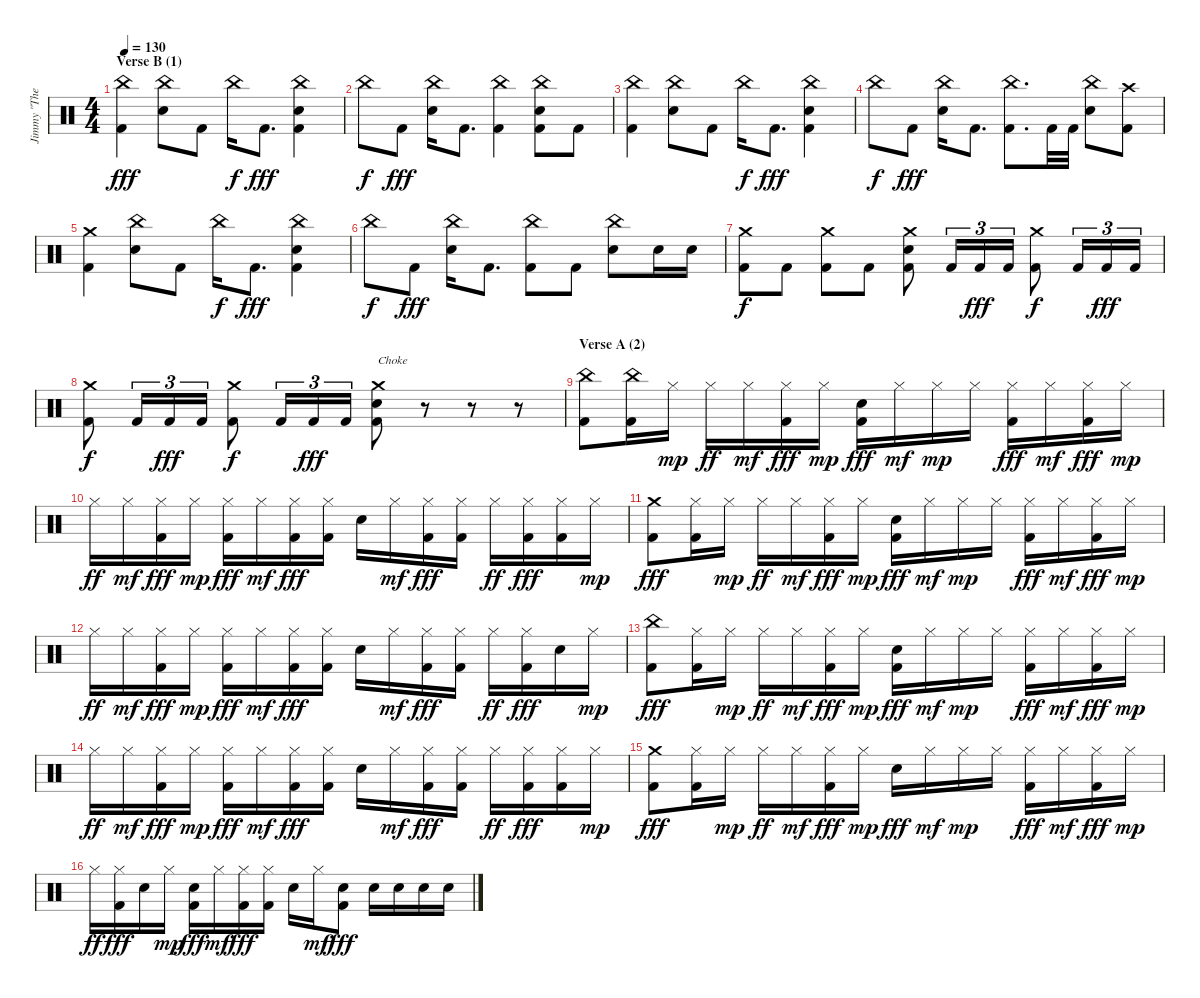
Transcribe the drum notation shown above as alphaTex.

\track ("Jimmy \"The Rev\" Sullivan (Drums)" "Jimmy \"The") {instrument percussion}
\staff {score}
\articulation defaults
\ts (4 4)
\section ("" "Verse B (1)")
\tempo 130
\clef neutral
\ks c
("China (hit)" "Kick (hit) 2").4{dy fff} ("China (hit)" "Electric Snare (hit)").8 "Kick (hit) 2".8 "China (hit)".16{dy f} "Kick (hit) 2".8{d dy fff} ("China (hit)" "Electric Snare (hit)" "Kick (hit) 2").4 |
"China (hit)".8{dy f} "Kick (hit) 2".8{dy fff} ("China (hit)" "Electric Snare (hit)").16 "Kick (hit) 2".8{d} ("China (hit)" "Kick (hit) 2").4 ("China (hit)" "Electric Snare (hit)" "Kick (hit) 2").8 "Kick (hit) 2".8 |
("China (hit)" "Kick (hit) 2").4 ("China (hit)" "Electric Snare (hit)").8 "Kick (hit) 2".8 "China (hit)".16{dy f} "Kick (hit) 2".8{d dy fff} ("China (hit)" "Electric Snare (hit)" "Kick (hit) 2").4 |
"China (hit)".8{dy f} "Kick (hit) 2".8{dy fff} ("China (hit)" "Electric Snare (hit)").16 "Kick (hit) 2".8{d} ("China (hit)" "Kick (hit) 2").8{d} "Kick (hit) 2".32 "Kick (hit) 2".32 ("China (hit)" "Electric Snare (hit)").8 ("Crash high (hit)" "Kick (hit) 2").8 |
("Crash medium (hit)" "Kick (hit) 2").4 ("China (hit)" "Electric Snare (hit)").8 "Kick (hit) 2".8 "China (hit)".16{dy f} "Kick (hit) 2".8{d dy fff} ("China (hit)" "Electric Snare (hit)" "Kick (hit) 2").4 |
"China (hit)".8{dy f} "Kick (hit) 2".8{dy fff} ("China (hit)" "Electric Snare (hit)").16 "Kick (hit) 2".8{d} ("China (hit)" "Kick (hit) 2").8 "Kick (hit) 2".8 ("China (hit)" "Electric Snare (hit)").8 "Electric Snare (hit)".16 "Electric Snare (hit)".16 |
("Crash medium (hit)" "Kick (hit) 2").8{dy f} "Kick (hit) 2".8 ("Crash medium (hit)" "Kick (hit) 2").8 "Kick (hit) 2".8 ("Crash medium (hit)" "Electric Snare (hit)" "Kick (hit) 2").8 "Kick (hit) 2".16{tu (3 2)} "Kick (hit) 2".16{tu (3 2) dy fff} "Kick (hit) 2".16{tu (3 2)} ("Crash medium (hit)" "Kick (hit) 2").8{dy f} "Kick (hit) 2".16{tu (3 2)} "Kick (hit) 2".16{tu (3 2) dy fff} "Kick (hit) 2".16{tu (3 2)} |
("Crash medium (hit)" "Kick (hit) 2").8{dy f} "Kick (hit) 2".16{tu (3 2)} "Kick (hit) 2".16{tu (3 2) dy fff} "Kick (hit) 2".16{tu (3 2)} ("Crash medium (hit)" "Kick (hit) 2").8{dy f} "Kick (hit) 2".16{tu (3 2)} "Kick (hit) 2".16{tu (3 2) dy fff} "Kick (hit) 2".16{tu (3 2)} ("Crash medium (hit)" "Electric Snare (hit)" "Kick (hit) 2").8{txt "Choke"} r.8 r.8 r.8 |
\section ("" "Verse A (2)")
("China (hit)" "Kick (hit) 2").8 ("China (hit)" "Kick (hit) 2").16 "Hi-Hat (closed)".16{dy mp} "Hi-Hat (closed)".16{dy ff} "Hi-Hat (closed)".16{dy mf} ("Hi-Hat (closed)" "Kick (hit) 2").16{dy fff} "Hi-Hat (closed)".16{dy mp} ("Electric Snare (hit)" "Kick (hit) 2").16{dy fff} "Hi-Hat (closed)".16{dy mf} "Hi-Hat (closed)".16{dy mp} "Hi-Hat (closed)".16 ("Hi-Hat (closed)" "Kick (hit) 2").16{dy fff} "Hi-Hat (closed)".16{dy mf} ("Hi-Hat (closed)" "Kick (hit) 2").16{dy fff} "Hi-Hat (closed)".16{dy mp} |
"Hi-Hat (closed)".16{dy ff} "Hi-Hat (closed)".16{dy mf} ("Hi-Hat (closed)" "Kick (hit) 2").16{dy fff} "Hi-Hat (closed)".16{dy mp} ("Hi-Hat (closed)" "Kick (hit) 2").16{dy fff} "Hi-Hat (closed)".16{dy mf} ("Hi-Hat (closed)" "Kick (hit) 2").16{dy fff} ("Hi-Hat (closed)" "Kick (hit) 2").16 "Electric Snare (hit)".16 "Hi-Hat (closed)".16{dy mf} ("Hi-Hat (closed)" "Kick (hit) 2").16{dy fff} ("Hi-Hat (closed)" "Kick (hit) 2").16 "Hi-Hat (closed)".16{dy ff} ("Hi-Hat (closed)" "Kick (hit) 2").16{dy fff} ("Hi-Hat (closed)" "Kick (hit) 2").16 "Hi-Hat (closed)".16{dy mp} |
("Crash medium (hit)" "Kick (hit) 2").8{dy fff} ("Hi-Hat (closed)" "Kick (hit) 2").16 "Hi-Hat (closed)".16{dy mp} "Hi-Hat (closed)".16{dy ff} "Hi-Hat (closed)".16{dy mf} ("Hi-Hat (closed)" "Kick (hit) 2").16{dy fff} "Hi-Hat (closed)".16{dy mp} ("Electric Snare (hit)" "Kick (hit) 2").16{dy fff} "Hi-Hat (closed)".16{dy mf} "Hi-Hat (closed)".16{dy mp} "Hi-Hat (closed)".16 ("Hi-Hat (closed)" "Kick (hit) 2").16{dy fff} "Hi-Hat (closed)".16{dy mf} ("Hi-Hat (closed)" "Kick (hit) 2").16{dy fff} "Hi-Hat (closed)".16{dy mp} |
"Hi-Hat (closed)".16{dy ff} "Hi-Hat (closed)".16{dy mf} ("Hi-Hat (closed)" "Kick (hit) 2").16{dy fff} "Hi-Hat (closed)".16{dy mp} ("Hi-Hat (closed)" "Kick (hit) 2").16{dy fff} "Hi-Hat (closed)".16{dy mf} ("Hi-Hat (closed)" "Kick (hit) 2").16{dy fff} ("Hi-Hat (closed)" "Kick (hit) 2").16 "Electric Snare (hit)".16 "Hi-Hat (closed)".16{dy mf} ("Hi-Hat (closed)" "Kick (hit) 2").16{dy fff} ("Hi-Hat (closed)" "Kick (hit) 2").16 "Hi-Hat (closed)".16{dy ff} ("Hi-Hat (closed)" "Kick (hit) 2").16{dy fff} "Electric Snare (hit)".16 "Hi-Hat (closed)".16{dy mp} |
("China (hit)" "Kick (hit) 2").8{dy fff} ("Hi-Hat (closed)" "Kick (hit) 2").16 "Hi-Hat (closed)".16{dy mp} "Hi-Hat (closed)".16{dy ff} "Hi-Hat (closed)".16{dy mf} ("Hi-Hat (closed)" "Kick (hit) 2").16{dy fff} "Hi-Hat (closed)".16{dy mp} ("Electric Snare (hit)" "Kick (hit) 2").16{dy fff} "Hi-Hat (closed)".16{dy mf} "Hi-Hat (closed)".16{dy mp} "Hi-Hat (closed)".16 ("Hi-Hat (closed)" "Kick (hit) 2").16{dy fff} "Hi-Hat (closed)".16{dy mf} ("Hi-Hat (closed)" "Kick (hit) 2").16{dy fff} "Hi-Hat (closed)".16{dy mp} |
"Hi-Hat (closed)".16{dy ff} "Hi-Hat (closed)".16{dy mf} ("Hi-Hat (closed)" "Kick (hit) 2").16{dy fff} "Hi-Hat (closed)".16{dy mp} ("Hi-Hat (closed)" "Kick (hit) 2").16{dy fff} "Hi-Hat (closed)".16{dy mf} ("Hi-Hat (closed)" "Kick (hit) 2").16{dy fff} ("Hi-Hat (closed)" "Kick (hit) 2").16 "Electric Snare (hit)".16 "Hi-Hat (closed)".16{dy mf} ("Hi-Hat (closed)" "Kick (hit) 2").16{dy fff} ("Hi-Hat (closed)" "Kick (hit) 2").16 "Hi-Hat (closed)".16{dy ff} ("Hi-Hat (closed)" "Kick (hit) 2").16{dy fff} ("Hi-Hat (closed)" "Kick (hit) 2").16 "Hi-Hat (closed)".16{dy mp} |
("Crash medium (hit)" "Kick (hit) 2").8{dy fff} ("Hi-Hat (closed)" "Kick (hit) 2").16 "Hi-Hat (closed)".16{dy mp} "Hi-Hat (closed)".16{dy ff} "Hi-Hat (closed)".16{dy mf} ("Hi-Hat (closed)" "Kick (hit) 2").16{dy fff} "Hi-Hat (closed)".16{dy mp} "Electric Snare (hit)".16{dy fff} "Hi-Hat (closed)".16{dy mf} "Hi-Hat (closed)".16{dy mp} "Hi-Hat (closed)".16 ("Hi-Hat (closed)" "Kick (hit) 2").16{dy fff} "Hi-Hat (closed)".16{dy mf} ("Hi-Hat (closed)" "Kick (hit) 2").16{dy fff} "Hi-Hat (closed)".16{dy mp} |
"Hi-Hat (closed)".16{dy ff} ("Hi-Hat (closed)" "Kick (hit) 2").16{dy fff} "Electric Snare (hit)".16 "Hi-Hat (closed)".16{dy mp} ("Electric Snare (hit)" "Kick (hit) 2").16{dy fff} "Hi-Hat (closed)".16{dy mf} ("Hi-Hat (closed)" "Kick (hit) 2").16{dy fff} ("Hi-Hat (closed)" "Kick (hit) 2").16 "Electric Snare (hit)".16 "Hi-Hat (closed)".16{dy mf} ("Electric Snare (hit)" "Kick (hit) 2").8{dy fff} "Electric Snare (hit)".16 "Electric Snare (hit)".16 "Electric Snare (hit)".16 "Electric Snare (hit)".16
